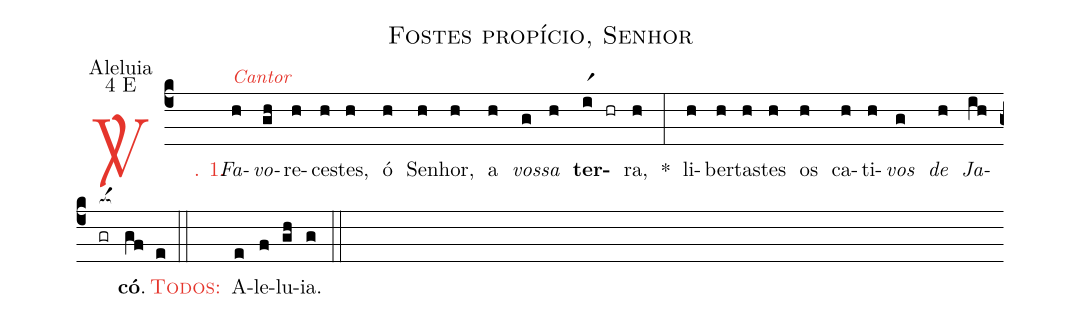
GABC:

name: Fostes propício, Senhor;
office-part: Aleluia;
mode: 4;
mode-differentia: E;
%%
(c4)

<c><sp>V/</sp>. 1.</c>() <i>Fa</i><alt>\textcolor{gregoriocolor}{Cantor}</alt>(h)<i>vo</i>(gh)re(h)ces(h)tes,(h) ó(h) Se(h)nhor,(h) a(h) <i>vos</i>(g)<i>sa</i>(h) <b>ter</b>(ir1 hr)ra,(h) *(:) li(h)ber(h)tas(h)tes(h) os(h) ca(h)ti(h)<i>vos</i>(g) <i>de</i>(h) <i>Ja</i>(ih)<nlba>(gr[ocba:1{])<b>có</b>.</nlba>(gf[ocba:0}] e)

(::)

<nlba><c><sc>Todos</sc>:</c>() A</nlba>(e)le(f)lu(gh)ia.(g)

(::)
